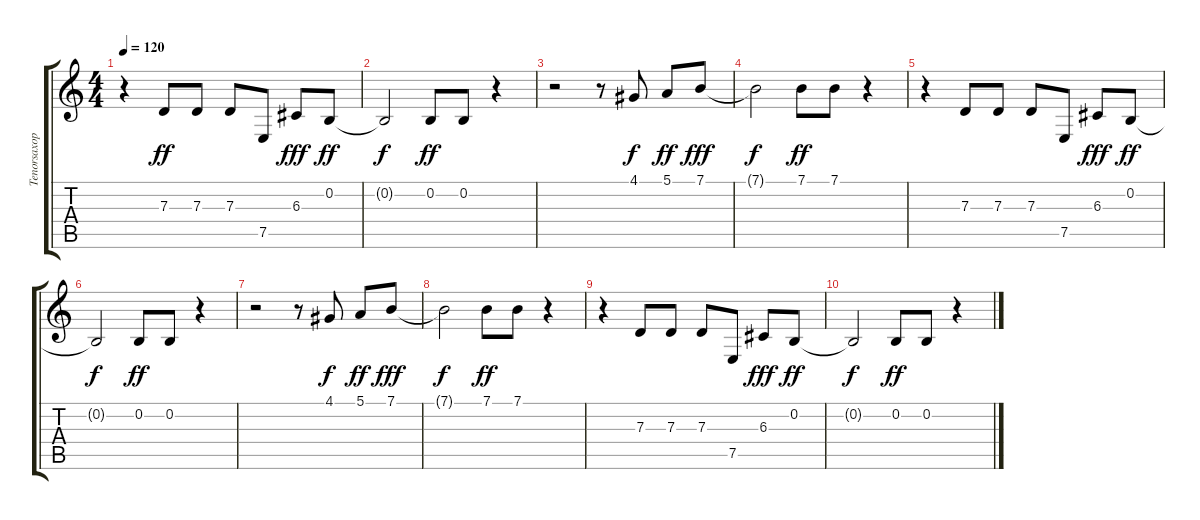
\track ("Tenorsaxophon" "Tenorsaxop") {instrument tenorsax}
\staff {score tabs}
\tuning (E4 B3 G3 D3 A2 E2) {hide}
\ts (4 4)
\tempo 120
\clef g2
\ks c
r.4{dy ff} 7.3.8 7.3.8 7.3.8 7.5.8 6.3.8{dy fff} 0.2.8{dy ff} |
0.2{t}.2{dy f} 0.2.8{dy ff} 0.2.8 r.4 |
r.2 r.8 4.1.8{dy f} 5.1.8{dy ff} 7.1.8{dy fff} |
7.1{t}.2{dy f} 7.1.8{dy ff} 7.1.8 r.4 |
r.4 7.3.8 7.3.8 7.3.8 7.5.8 6.3.8{dy fff} 0.2.8{dy ff} |
0.2{t}.2{dy f} 0.2.8{dy ff} 0.2.8 r.4 |
r.2 r.8 4.1.8{dy f} 5.1.8{dy ff} 7.1.8{dy fff} |
7.1{t}.2{dy f} 7.1.8{dy ff} 7.1.8 r.4 |
r.4 7.3.8 7.3.8 7.3.8 7.5.8 6.3.8{dy fff} 0.2.8{dy ff} |
0.2{t}.2{dy f} 0.2.8{dy ff} 0.2.8 r.4
